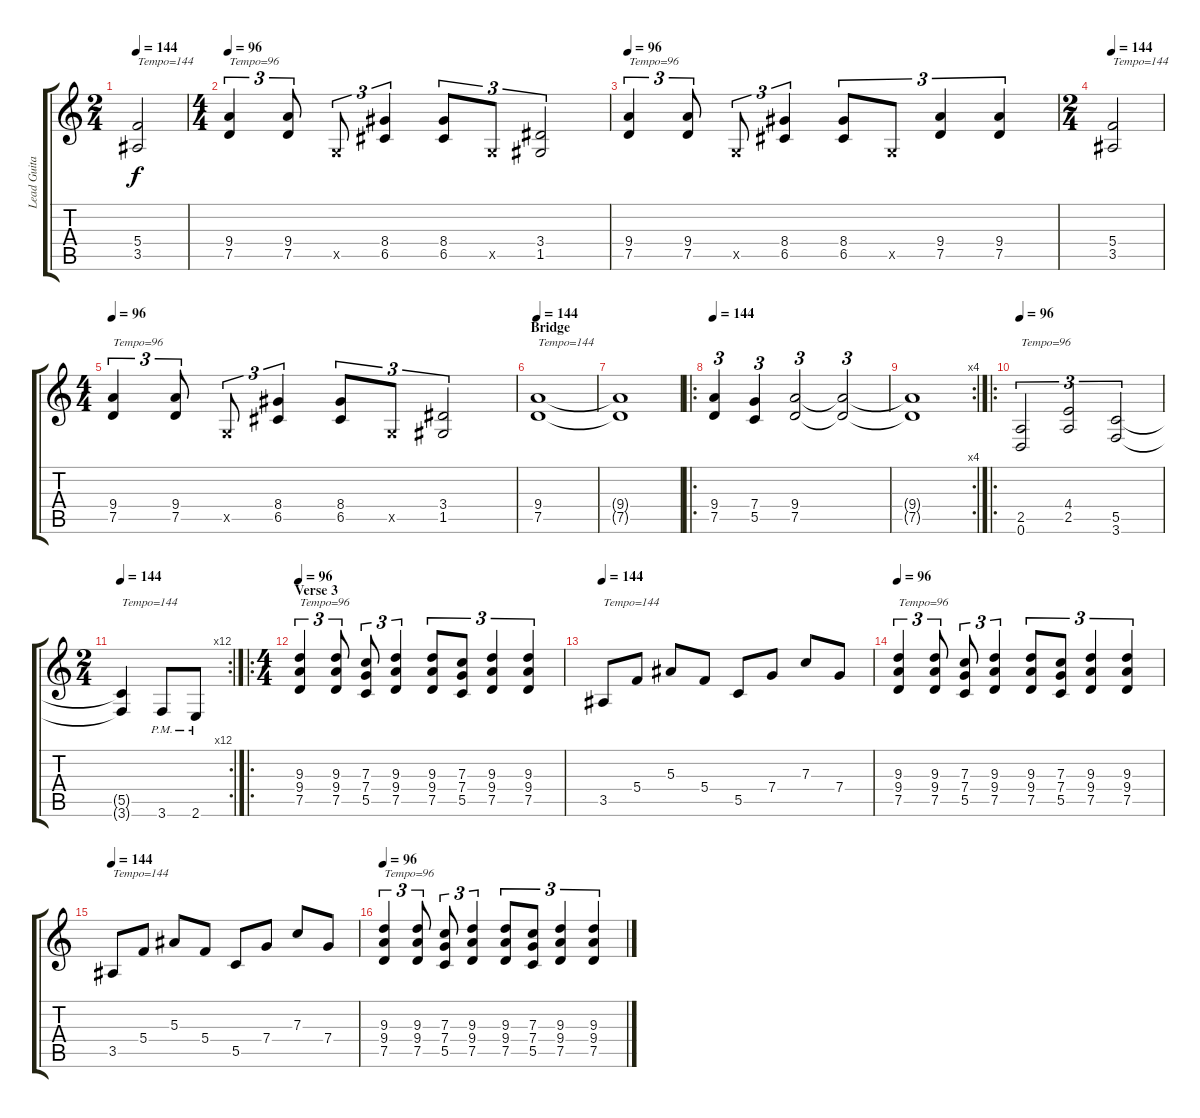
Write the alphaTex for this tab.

\track ("Lead Guitar" "Lead Guita") {instrument distortionguitar}
\staff {score tabs}
\tuning (D4 A3 F3 C3 G2 D2) {hide}
\ts (2 4)
\tempo 144
\clef g2
\ks c
(5.4 3.5).2{txt "Tempo=144" dy f} |
\ts (4 4)
\tempo 96
(9.4 7.5).4{tu (3 2) txt "Tempo=96"} (9.4 7.5).8{tu (3 2)} 0.5{x}.8{tu (3 2)} (8.4 6.5).4{tu (3 2)} (8.4 6.5).8{tu (3 2)} 0.5{x}.8{tu (3 2)} (3.4 1.5).2{tu (3 2)} |
\tempo 96
(9.4 7.5).4{tu (3 2) txt "Tempo=96"} (9.4 7.5).8{tu (3 2)} 0.5{x}.8{tu (3 2)} (8.4 6.5).4{tu (3 2)} (8.4 6.5).8{tu (3 2)} 0.5{x}.8{tu (3 2)} (9.4 7.5).4{tu (3 2)} (9.4 7.5).4{tu (3 2)} |
\ts (2 4)
\tempo 144
(5.4 3.5).2{txt "Tempo=144"} |
\ts (4 4)
\tempo 96
(9.4 7.5).4{tu (3 2) txt "Tempo=96"} (9.4 7.5).8{tu (3 2)} 0.5{x}.8{tu (3 2)} (8.4 6.5).4{tu (3 2)} (8.4 6.5).8{tu (3 2)} 0.5{x}.8{tu (3 2)} (3.4 1.5).2{tu (3 2)} |
\section ("" "Bridge")
\tempo 144
(9.4 7.5).1{txt "Tempo=144"} |
(9.4{t} 7.5{t}).1 |
\ro
\tempo 144
(9.4 7.5).4{tu (3 2)} (7.4 5.5).4{tu (3 2)} (9.4 7.5).2{tu (3 2)} (9.4{t} 7.5{t}).2{tu (3 2)} |
\rc 4
(9.4{t} 7.5{t}).1 |
\ro
\tempo 96
(2.5 0.6).2{tu (3 2) txt "Tempo=96"} (4.4 2.5).2{tu (3 2)} (5.5 3.6).2{tu (3 2)} |
\rc 12
\ts (2 4)
\tempo 144
(5.5{t} 3.6{t}).4{txt "Tempo=144"} 3.6{pm}.8 2.6{pm}.8 |
\ro
\ts (4 4)
\section ("" "Verse 3")
\tempo 96
(9.3 9.4 7.5).4{tu (3 2) txt "Tempo=96"} (9.3 9.4 7.5).8{tu (3 2)} (7.3 7.4 5.5).8{tu (3 2)} (9.3 9.4 7.5).4{tu (3 2)} (9.3 9.4 7.5).8{tu (3 2)} (7.3 7.4 5.5).8{tu (3 2)} (9.3 9.4 7.5).4{tu (3 2)} (9.3 9.4 7.5).4{tu (3 2)} |
\tempo 144
3.5.8{txt "Tempo=144"} 5.4.8 5.3.8 5.4.8 5.5.8 7.4.8 7.3.8 7.4.8 |
\tempo 96
(9.3 9.4 7.5).4{tu (3 2) txt "Tempo=96"} (9.3 9.4 7.5).8{tu (3 2)} (7.3 7.4 5.5).8{tu (3 2)} (9.3 9.4 7.5).4{tu (3 2)} (9.3 9.4 7.5).8{tu (3 2)} (7.3 7.4 5.5).8{tu (3 2)} (9.3 9.4 7.5).4{tu (3 2)} (9.3 9.4 7.5).4{tu (3 2)} |
\tempo 144
3.5.8{txt "Tempo=144"} 5.4.8 5.3.8 5.4.8 5.5.8 7.4.8 7.3.8 7.4.8 |
\tempo 96
(9.3 9.4 7.5).4{tu (3 2) txt "Tempo=96"} (9.3 9.4 7.5).8{tu (3 2)} (7.3 7.4 5.5).8{tu (3 2)} (9.3 9.4 7.5).4{tu (3 2)} (9.3 9.4 7.5).8{tu (3 2)} (7.3 7.4 5.5).8{tu (3 2)} (9.3 9.4 7.5).4{tu (3 2)} (9.3 9.4 7.5).4{tu (3 2)}
